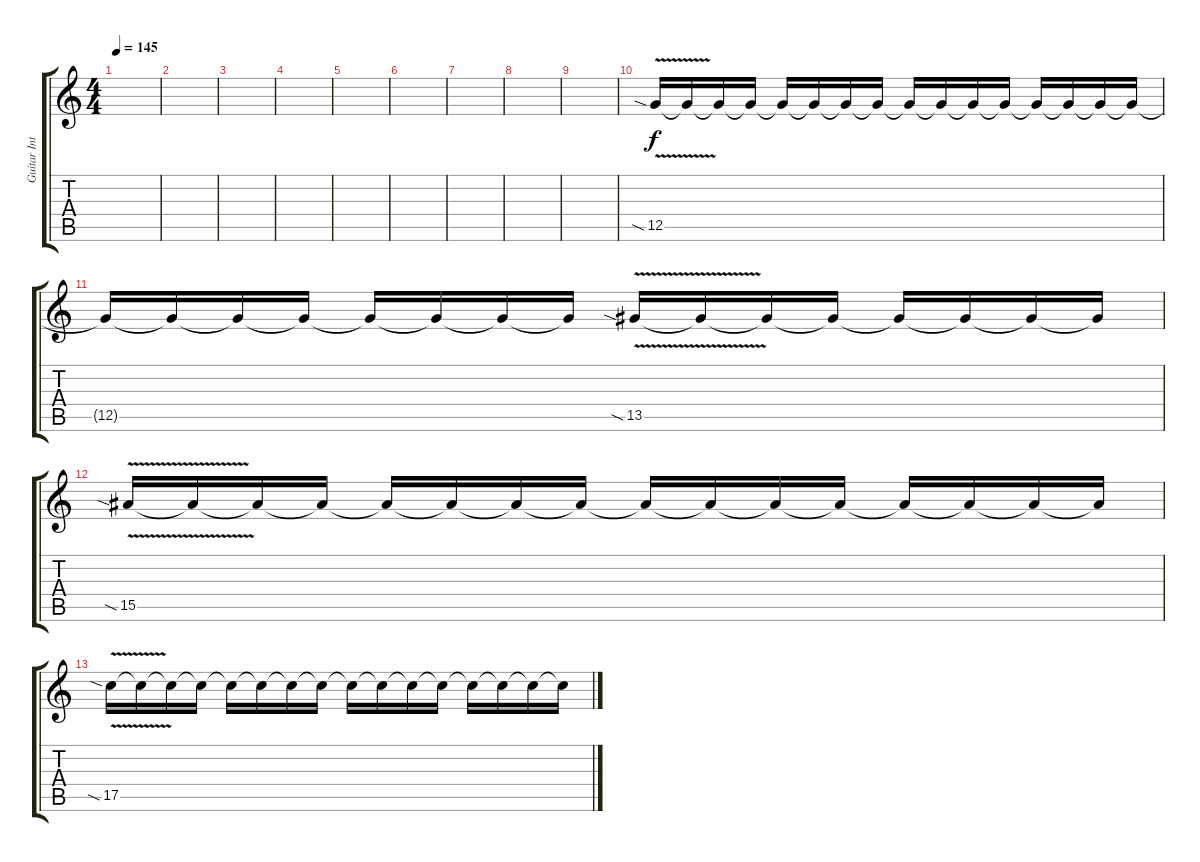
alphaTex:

\track ("Guitar Intro 2" "Guitar Int") {instrument overdrivenguitar}
\staff {score tabs}
\tuning (D4 A3 F3 C3 G2 C2) {hide}
\ts (4 4)
\tempo 145
\clef g2
\ks c
|
|
|
|
|
|
|
|
|
12.5{v sia}.16 12.5{t}.16 12.5{t}.16 12.5{t}.16 12.5{t}.16 12.5{t}.16 12.5{t}.16 12.5{t}.16 12.5{t}.16 12.5{t}.16 12.5{t}.16 12.5{t}.16 12.5{t}.16 12.5{t}.16 12.5{t}.16 12.5{t}.16 |
12.5{t}.16 12.5{t}.16 12.5{t}.16 12.5{t}.16 12.5{t}.16 12.5{t}.16 12.5{t}.16 12.5{t}.16 13.5{v sia}.16 13.5{t}.16 13.5{t}.16 13.5{t}.16 13.5{t}.16 13.5{t}.16 13.5{t}.16 13.5{t}.16 |
15.5{v sia}.16 15.5{t}.16 15.5{t}.16 15.5{t}.16 15.5{t}.16 15.5{t}.16 15.5{t}.16 15.5{t}.16 15.5{t}.16 15.5{t}.16 15.5{t}.16 15.5{t}.16 15.5{t}.16 15.5{t}.16 15.5{t}.16 15.5{t}.16 |
17.5{v sia}.16 17.5{t}.16 17.5{t}.16 17.5{t}.16 17.5{t}.16 17.5{t}.16 17.5{t}.16 17.5{t}.16 17.5{t}.16 17.5{t}.16 17.5{t}.16 17.5{t}.16 17.5{t}.16 17.5{t}.16 17.5{t}.16 17.5{t}.16
